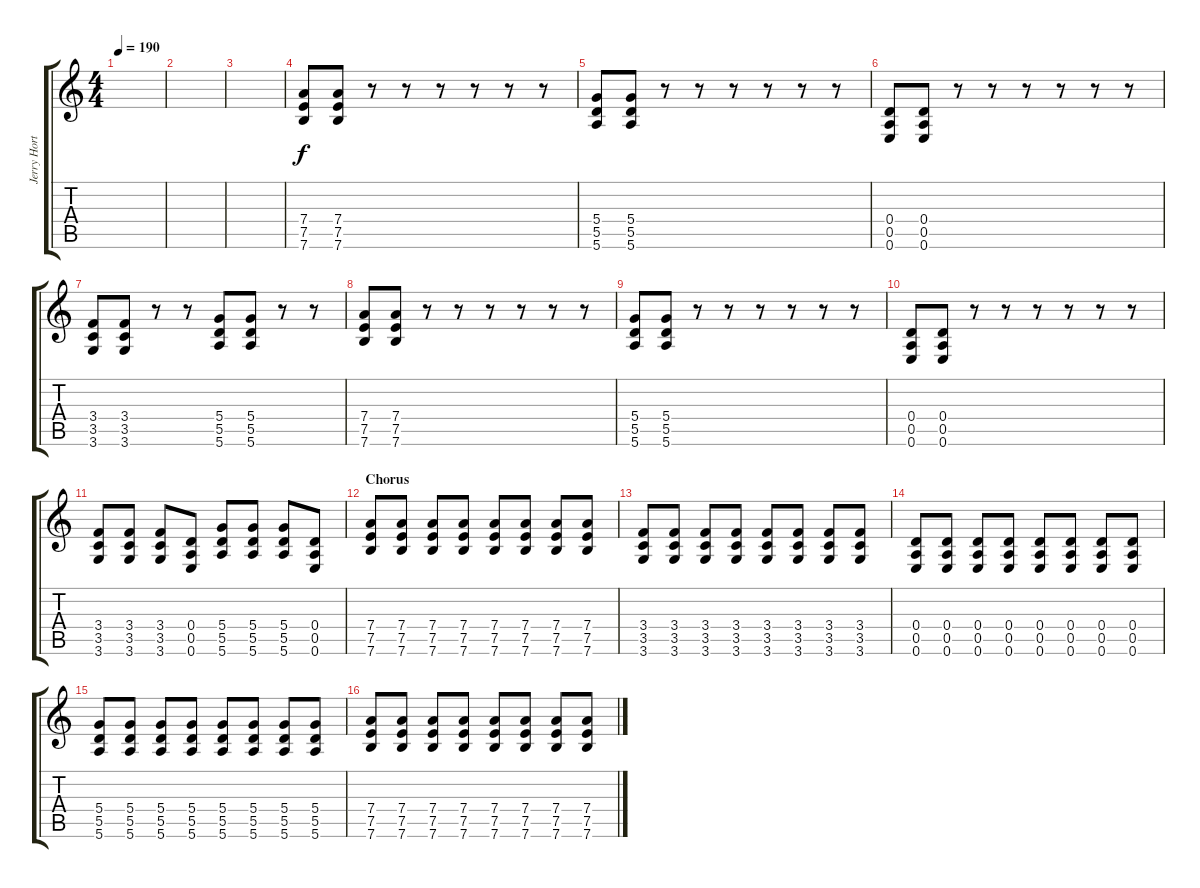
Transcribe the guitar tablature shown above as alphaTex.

\track ("Jerry Horton guitar 2" "Jerry Hort") {instrument overdrivenguitar}
\staff {score tabs}
\tuning (E4 B3 G3 D3 A2 E2) {hide}
\ts (4 4)
\tempo 190
\clef g2
\ks c
|
|
|
(7.4 7.5 7.6).8 (7.4 7.5 7.6).8 r.8 r.8 r.8 r.8 r.8 r.8 |
(5.4 5.5 5.6).8 (5.4 5.5 5.6).8 r.8 r.8 r.8 r.8 r.8 r.8 |
(0.4 0.5 0.6).8 (0.4 0.5 0.6).8 r.8 r.8 r.8 r.8 r.8 r.8 |
(3.4 3.5 3.6).8 (3.4 3.5 3.6).8 r.8 r.8 (5.4 5.5 5.6).8 (5.4 5.5 5.6).8 r.8 r.8 |
(7.4 7.5 7.6).8 (7.4 7.5 7.6).8 r.8 r.8 r.8 r.8 r.8 r.8 |
(5.4 5.5 5.6).8 (5.4 5.5 5.6).8 r.8 r.8 r.8 r.8 r.8 r.8 |
(0.4 0.5 0.6).8 (0.4 0.5 0.6).8 r.8 r.8 r.8 r.8 r.8 r.8 |
(3.4 3.5 3.6).8 (3.4 3.5 3.6).8 (3.4 3.5 3.6).8 (0.4 0.5 0.6).8 (5.4 5.5 5.6).8 (5.4 5.5 5.6).8 (5.4 5.5 5.6).8 (0.4 0.5 0.6).8 |
\section ("" "Chorus")
(7.4 7.5 7.6).8 (7.4 7.5 7.6).8 (7.4 7.5 7.6).8 (7.4 7.5 7.6).8 (7.4 7.5 7.6).8 (7.4 7.5 7.6).8 (7.4 7.5 7.6).8 (7.4 7.5 7.6).8 |
(3.4 3.5 3.6).8 (3.4 3.5 3.6).8 (3.4 3.5 3.6).8 (3.4 3.5 3.6).8 (3.4 3.5 3.6).8 (3.4 3.5 3.6).8 (3.4 3.5 3.6).8 (3.4 3.5 3.6).8 |
(0.4 0.5 0.6).8 (0.4 0.5 0.6).8 (0.4 0.5 0.6).8 (0.4 0.5 0.6).8 (0.4 0.5 0.6).8 (0.4 0.5 0.6).8 (0.4 0.5 0.6).8 (0.4 0.5 0.6).8 |
(5.4 5.5 5.6).8 (5.4 5.5 5.6).8 (5.4 5.5 5.6).8 (5.4 5.5 5.6).8 (5.4 5.5 5.6).8 (5.4 5.5 5.6).8 (5.4 5.5 5.6).8 (5.4 5.5 5.6).8 |
(7.4 7.5 7.6).8 (7.4 7.5 7.6).8 (7.4 7.5 7.6).8 (7.4 7.5 7.6).8 (7.4 7.5 7.6).8 (7.4 7.5 7.6).8 (7.4 7.5 7.6).8 (7.4 7.5 7.6).8
